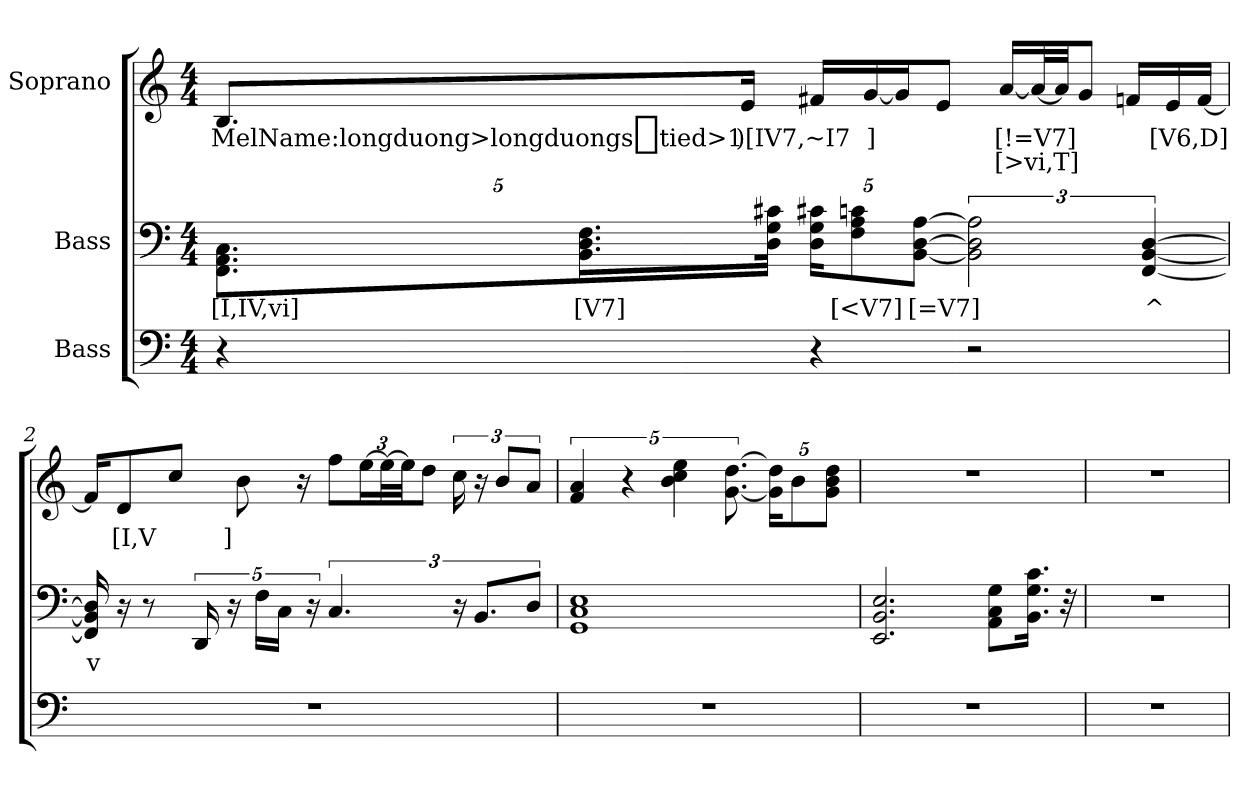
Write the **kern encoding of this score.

**kern	**kern	**text	**kern	**text	**text
*part3	*part2	*part2	*part1	*part1	*part1
*staff3	*staff2	*staff2	*staff1	*staff1	*staff1
*I"Bass	*I"Bass	*	*I"Soprano	*	*
*clefF4	*clefF4	*	*clefG2	*	*
*k[]	*k[]	*	*k[]	*	*
*M4/4	*M4/4	*	*M4/4	*	*
=1	=1	=1	=1	=1	=1
4r	10.FF\ 10.AA\ 10.C\L	[I,IV,vi]	8.Bi/L	MelName:longduong>longduongs_tied>1	.
.	20.BB\ 20.D\ 20.F\L	[V7]	.	.	.
.	.	.	16ej/Jk	)[IV7,~I7	.
.	40D\ 40G\ 40c#X\JJk	.	.	.	.
4r	20D\ 20G\ 20c#X\KL	.	16f#X/LL	.	.
.	10F\ 10A\ 10c\	[<V7]	.	.	.
.	.	.	[16g/J	]	.
.	.	.	16g/K]	.	.
.	[10BB\ [10D\ [10A\J	[=V7]	.	.	.
.	.	.	8e/J	.	.
2r	3BB] 3D] 3A]	.	.	.	.
.	.	.	[16a/LL	[!=V7]	[>vi,T]
.	.	.	32a/L_	.	.
.	.	.	32a/JJ]	.	.
.	.	.	8g/J	.	.
.	.	.	16f/LL	.	.
.	[6FF [6BB [6D	^	.	.	.
.	.	.	16e/	[V6,D]	.
.	.	.	[16f/JJ	.	.
=2	=2	=2	=2	=2	=2
1r	16FF] 16BB] 16D]	v	16f/KL]	.	.
.	16r	.	8d/	[I,V	.
.	8r	.	.	.	.
.	.	.	8cc/J	.	.
.	20DD	.	.	.	.
.	20r	.	.	.	.
.	.	.	8b	]	.
.	20F\LL	.	.	.	.
.	20C\JJ	.	.	.	.
.	.	.	16r	.	.
.	20r	.	.	.	.
.	6.C	.	12ff\L	.	.
.	.	.	[24ee\k	.	.
.	.	.	48ee\LL_	.	.
.	.	.	48ee\JJ]	.	.
.	.	.	12dd\J	.	.
.	24r	.	24cc	.	.
.	12.BB/L	.	24r	.	.
.	.	.	12b/L	.	.
.	12D/J	.	12a/J	.	.
=3	=3	=3	=3	=3	=3
1r	1GG 1C 1E	.	5f 5a	.	.
.	.	.	5r	.	.
.	.	.	5b 5cc 5ee	.	.
.	.	.	[10.g [10.dd	.	.
.	.	.	20g]\ 20dd]\KL	.	.
.	.	.	10b\	.	.
.	.	.	10g\ 10b\ 10dd\J	.	.
=4	=4	=4	=4	=4	=4
1r	2.EE 2.BB 2.E	.	1r	.	.
.	8AA\ 8C\ 8G\L	.	.	.	.
.	16.BB\ 16.G\ 16.c\Jk	.	.	.	.
.	32r	.	.	.	.
=5	=5	=5	=5	=5	=5
1r	1r	.	1r	.	.
=	=	=	=	=	=
*-	*-	*-	*-	*-	*-
